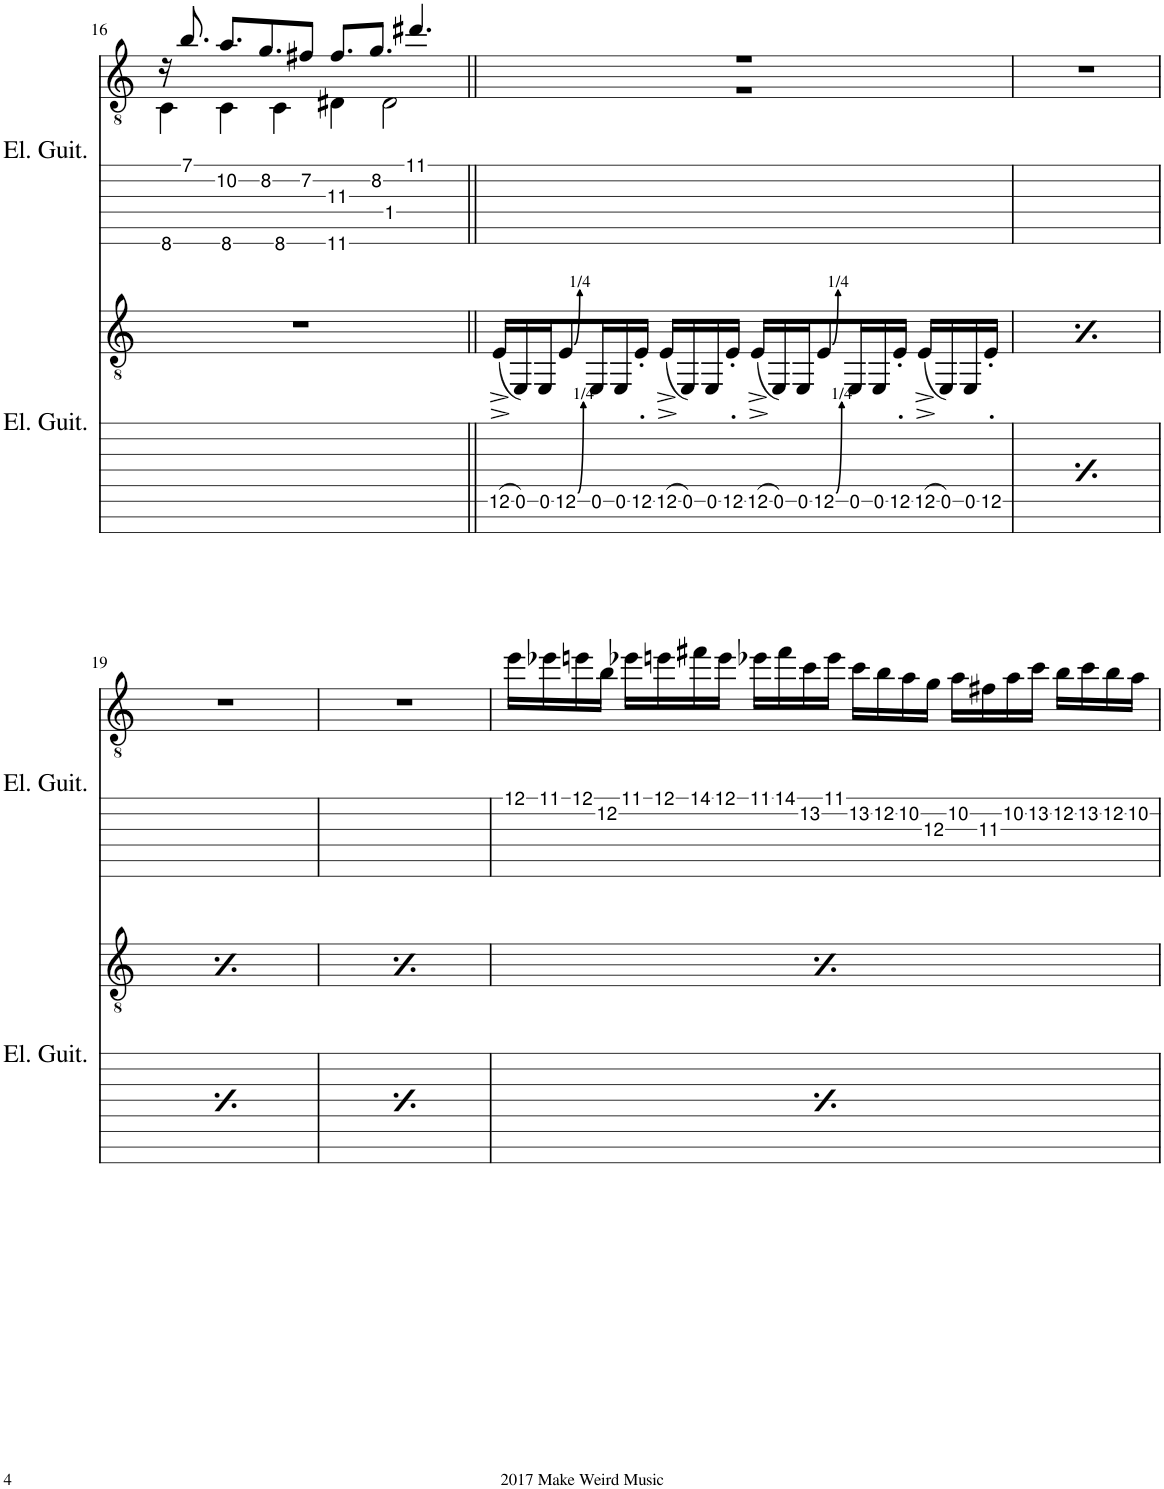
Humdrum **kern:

**kern	**kern	**kern	**kern
*part2	*part2	*part1	*part1
*staff4	*staff3	*staff2	*staff1
*I"Electric Guitar	*	*I"Electric Guitar	*
*I'El. Guit.	*	*I'El. Guit.	*
!!LO:PB:g=z
*	*clefGv2	*	*clefGv2
*k[]	*k[]	*k[]	*k[]
*M6/4	*M6/4	*M6/4	*M6/4
=16	=16	=16	=16
*	*	*^	*^
1.r	1.r	16r	4C	16r	4C\
.	.	8.bL	.	8.b/	.
.	.	8.a	4C	8.a/L	4C\
.	.	8.g	.	8.g/	.
.	.	.	4C	.	4C\
.	.	8f#J	.	8f#X/J	.
.	.	8.f#L	4D#	8.f#/L	4D#X\
.	.	8.gJ	.	8.g/J	.
.	.	.	2D#	.	2D#\
.	.	4.dd#	.	4.dd#X/	.
=17||	=17||	=17||	=17||	=17||	=17||
16E^LL	(16E^/LL	1.r	1.r	1.r	1.r
16EE	16EE/)	.	.	.	.
16EEJ	16EE/J	.	.	.	.
8E	8E/	.	.	.	.
16EEL	16EE/L	.	.	.	.
16EE	16EE/	.	.	.	.
16E'	16E'/JJ	.	.	.	.
16E^	(16E^/LL	.	.	.	.
16EE	16EE/)	.	.	.	.
16EE	16EE/	.	.	.	.
16E'JJ	16E'/JJ	.	.	.	.
16E^LL	(16E^/LL	.	.	.	.
16EE	16EE/)	.	.	.	.
16EEJ	16EE/J	.	.	.	.
8E	8E/	.	.	.	.
16EEL	16EE/L	.	.	.	.
16EE	16EE/	.	.	.	.
16E'	16E'/JJ	.	.	.	.
16E^	(16E^/LL	.	.	.	.
16EE	16EE/)	.	.	.	.
16EE	16EE/	.	.	.	.
16E'JJ	16E'/JJ	.	.	.	.
*	*	*v	*v	*	*
*	*	*	*v	*v
=18	=18	=18	=18
16E^LL	(16E^/LL	1.r	1.r
16EE	16EE/)	.	.
16EEJ	16EE/J	.	.
8E	8E/	.	.
16EEL	16EE/L	.	.
16EE	16EE/	.	.
16E'	16E'/JJ	.	.
16E^	(16E^/LL	.	.
16EE	16EE/)	.	.
16EE	16EE/	.	.
16E'JJ	16E'/JJ	.	.
16E^LL	(16E^/LL	.	.
16EE	16EE/)	.	.
16EEJ	16EE/J	.	.
8E	8E/	.	.
16EEL	16EE/L	.	.
16EE	16EE/	.	.
16E'	16E'/JJ	.	.
16E^	(16E^/LL	.	.
16EE	16EE/)	.	.
16EE	16EE/	.	.
16E'JJ	16E'/JJ	.	.
!!LO:LB:g=z
=19	=19	=19	=19
16E^LL	(16E^/LL	1.r	1.r
16EE	16EE/)	.	.
16EEJ	16EE/J	.	.
8E	8E/	.	.
16EEL	16EE/L	.	.
16EE	16EE/	.	.
16E'	16E'/JJ	.	.
16E^	(16E^/LL	.	.
16EE	16EE/)	.	.
16EE	16EE/	.	.
16E'JJ	16E'/JJ	.	.
16E^LL	(16E^/LL	.	.
16EE	16EE/)	.	.
16EEJ	16EE/J	.	.
8E	8E/	.	.
16EEL	16EE/L	.	.
16EE	16EE/	.	.
16E'	16E'/JJ	.	.
16E^	(16E^/LL	.	.
16EE	16EE/)	.	.
16EE	16EE/	.	.
16E'JJ	16E'/JJ	.	.
=20	=20	=20	=20
16E^LL	(16E^/LL	1.r	1.r
16EE	16EE/)	.	.
16EEJ	16EE/J	.	.
8E	8E/	.	.
16EEL	16EE/L	.	.
16EE	16EE/	.	.
16E'	16E'/JJ	.	.
16E^	(16E^/LL	.	.
16EE	16EE/)	.	.
16EE	16EE/	.	.
16E'JJ	16E'/JJ	.	.
16E^LL	(16E^/LL	.	.
16EE	16EE/)	.	.
16EEJ	16EE/J	.	.
8E	8E/	.	.
16EEL	16EE/L	.	.
16EE	16EE/	.	.
16E'	16E'/JJ	.	.
16E^	(16E^/LL	.	.
16EE	16EE/)	.	.
16EE	16EE/	.	.
16E'JJ	16E'/JJ	.	.
=21	=21	=21	=21
16E^LL	(16E^/LL	16eeLL	16ee\LL
16EE	16EE/)	16ee-	16ee-X\
16EEJ	16EE/J	16ee	16een\
8E	8E/	16b	16b\JJ
.	.	16ee-	16ee-X\LL
16EEL	16EE/L	16ee	16een\
16EE	16EE/	16ff#	16ff#X\
16E'	16E'/JJ	16ee	16ee\JJ
16E^	(16E^/LL	16ee-	16ee-X\LL
16EE	16EE/)	16ff#	16ff#\
16EE	16EE/	16cc	16cc\
16E'JJ	16E'/JJ	16ee-JJ	16ee-\JJ
16E^LL	(16E^/LL	16ccLL	16cc\LL
16EE	16EE/)	16b	16b\
16EEJ	16EE/J	16a	16a\
8E	8E/	16g	16g\JJ
.	.	16a	16a\LL
16EEL	16EE/L	16f#	16f#X\
16EE	16EE/	16a	16a\
16E'	16E'/JJ	16cc	16cc\JJ
16E^	(16E^/LL	16b	16b\LL
16EE	16EE/)	16cc	16cc\
16EE	16EE/	16b	16b\
16E'JJ	16E'/JJ	16aJJ	16a\JJ
=	=	=	=
*-	*-	*-	*-
